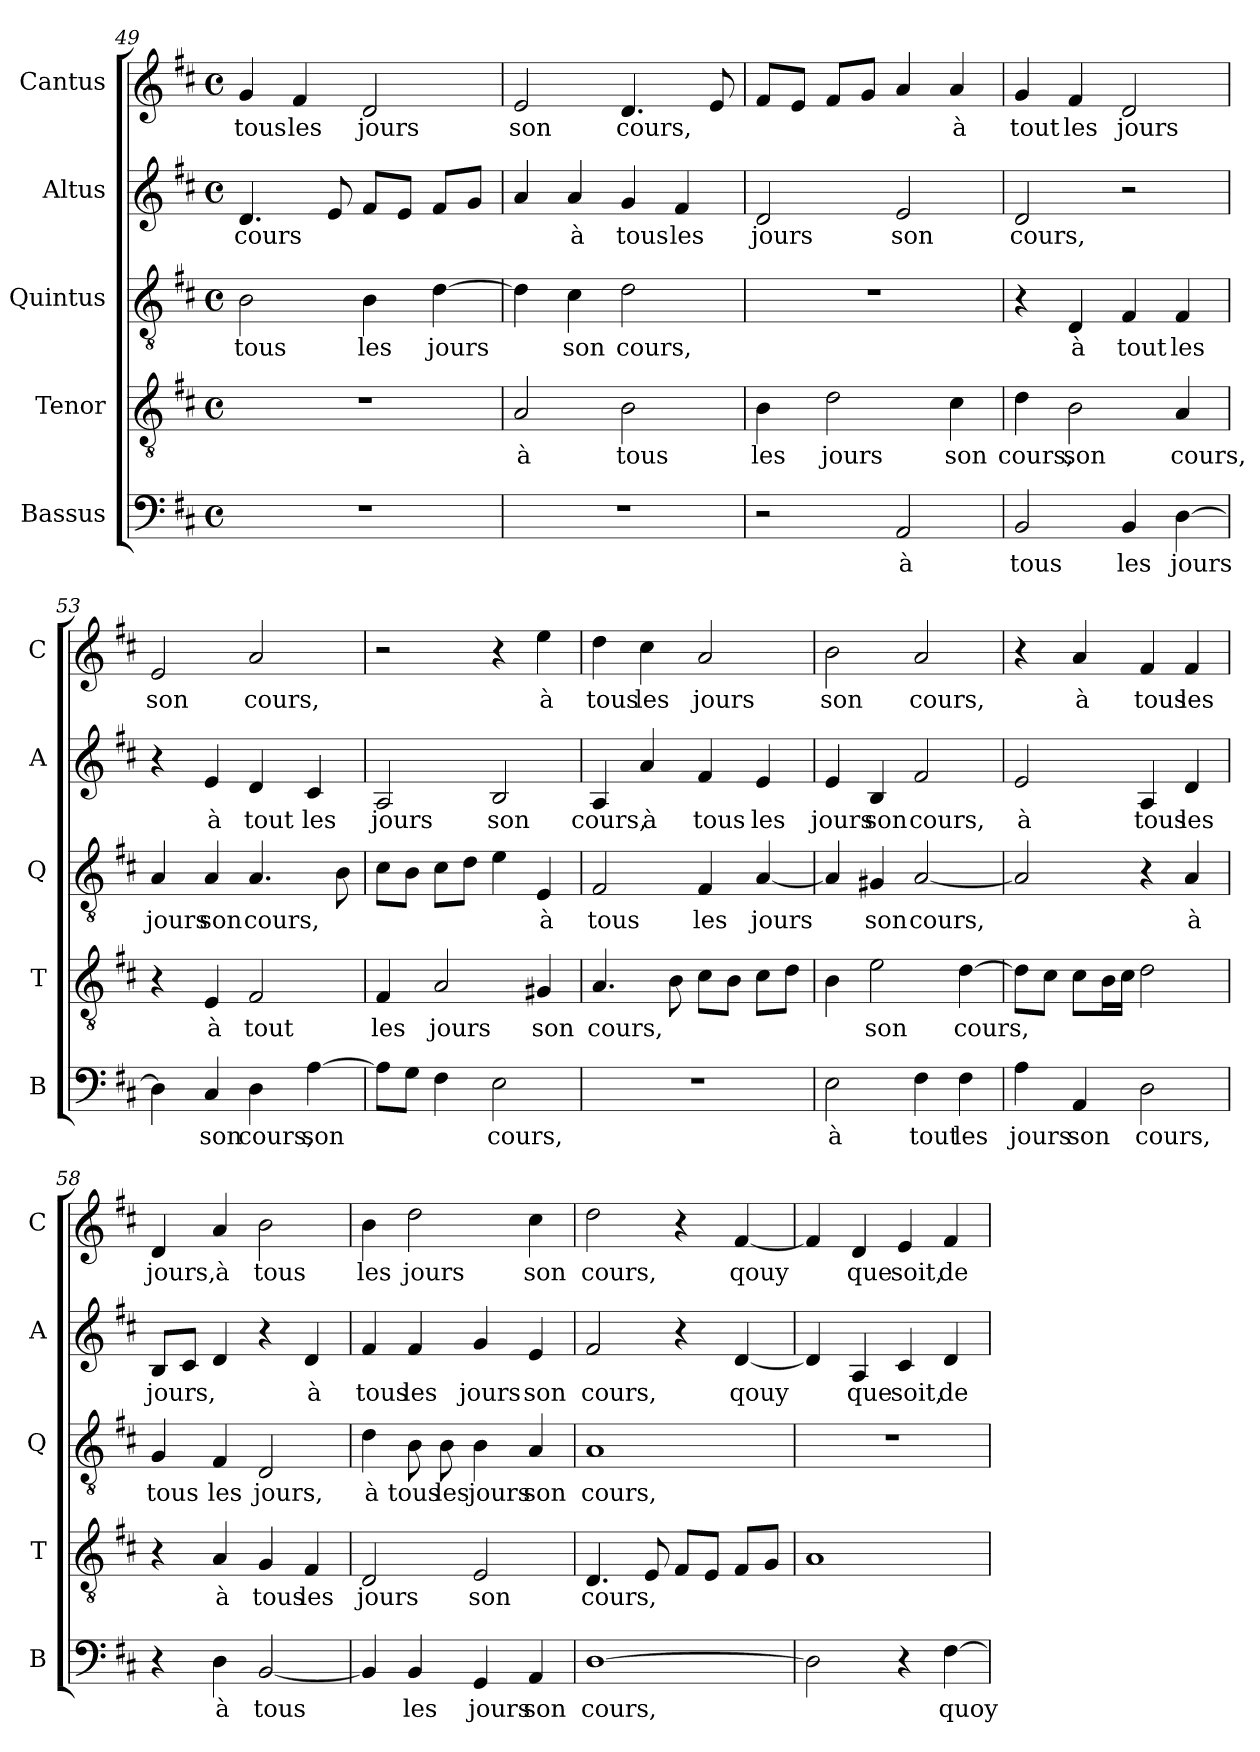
**kern	**text	**kern	**text	**kern	**text	**kern	**text	**kern	**text
*part5	*part5	*part4	*part4	*part3	*part3	*part2	*part2	*part1	*part1
*staff5	*staff5	*staff4	*staff4	*staff3	*staff3	*staff2	*staff2	*staff1	*staff1
*I"Bassus	*	*I"Tenor	*	*I"Quintus	*	*I"Altus	*	*I"Cantus	*
*I'B	*	*I'T	*	*I'Q	*	*I'A	*	*I'C	*
*clefF4	*	*clefGv2	*	*clefGv2	*	*clefG2	*	*clefG2	*
*k[f#c#]	*	*k[f#c#]	*	*k[f#c#]	*	*k[f#c#]	*	*k[f#c#]	*
*D:	*	*D:	*	*D:	*	*D:	*	*D:	*
*M4/4	*	*M4/4	*	*M4/4	*	*M4/4	*	*M4/4	*
*met(c)	*	*met(c)	*	*met(c)	*	*met(c)	*	*met(c)	*
=49	=49	=49	=49	=49	=49	=49	=49	=49	=49
!	!	!	!	!	!LO:LY:b	!	!LO:LY:b	!	!LO:LY:b
1r	.	1r	.	2B\	tous	4.d/	-cours	4g/	tous
!	!	!	!	!	!	!	!	!	!LO:LY:b
.	.	.	.	.	.	.	.	4f#/	les
.	.	.	.	.	.	8e/	.	.	.
!	!	!	!	!	!LO:LY:b	!	!	!	!LO:LY:b
.	.	.	.	4B\	les	8f#/L	.	2d/	jours
.	.	.	.	.	.	8e/J	.	.	.
!	!	!	!	!	!LO:LY:b	!	!	!	!
.	.	.	.	[4d\	jours	8f#/L	.	.	.
.	.	.	.	.	.	8g/J	.	.	.
=50	=50	=50	=50	=50	=50	=50	=50	=50	=50
!	!	!	!LO:LY:b	!	!	!	!	!	!LO:LY:b
1r	.	2A/	à	4d\]	.	4a/	.	2e/	son
!	!	!	!	!	!LO:LY:b	!	!LO:LY:b	!	!
.	.	.	.	4c#\	son	4a/	à	.	.
!	!	!	!LO:LY:b	!	!LO:LY:b	!	!LO:LY:b	!	!LO:LY:b
.	.	2B\	tous	2d\	cours,	4g/	tous	4.d/	cours,
!	!	!	!	!	!	!	!LO:LY:b	!	!
.	.	.	.	.	.	4f#/	les	.	.
.	.	.	.	.	.	.	.	8e/	.
=51	=51	=51	=51	=51	=51	=51	=51	=51	=51
!	!	!	!LO:LY:b	!	!	!	!LO:LY:b	!	!
2r	.	4B\	les	1r	.	2d/	jours	8f#/L	.
.	.	.	.	.	.	.	.	8e/J	.
!	!	!	!LO:LY:b	!	!	!	!	!	!
.	.	2d\	jours	.	.	.	.	8f#/L	.
.	.	.	.	.	.	.	.	8g/J	.
!	!LO:LY:b	!	!	!	!	!	!LO:LY:b	!	!
2AA/	à	.	.	.	.	2e/	son	4a/	.
!	!	!	!LO:LY:b	!	!	!	!	!	!LO:LY:b
.	.	4c#\	son	.	.	.	.	4a/	à
=52	=52	=52	=52	=52	=52	=52	=52	=52	=52
!	!LO:LY:b	!	!LO:LY:b	!	!	!	!LO:LY:b	!	!LO:LY:b
2BB/	tous	4d\	cours,	4r	.	2d/	cours,	4g/	tout
!	!	!	!LO:LY:b	!	!LO:LY:b	!	!	!	!LO:LY:b
.	.	2B\	son	4D/	à	.	.	4f#/	les
!	!LO:LY:b	!	!	!	!LO:LY:b	!	!	!	!LO:LY:b
4BB/	les	.	.	4F#/	tout	2r	.	2d/	jours
!	!LO:LY:b	!	!LO:LY:b	!	!LO:LY:b	!	!	!	!
[4D\	jours	4A/	cours,	4F#/	les	.	.	.	.
=53	=53	=53	=53	=53	=53	=53	=53	=53	=53
!	!	!	!	!	!LO:LY:b	!	!	!	!LO:LY:b
4D\]	.	4r	.	4A/	jours	4r	.	2e/	son
!	!LO:LY:b	!	!LO:LY:b	!	!LO:LY:b	!	!LO:LY:b	!	!
4C#/	son	4E/	à	4A/	son	4e/	à	.	.
!	!LO:LY:b	!	!LO:LY:b	!	!LO:LY:b	!	!LO:LY:b	!	!LO:LY:b
4D\	cours,	2F#/	tout	4.A/	cours,	4d/	tout	2a/	cours,
!	!LO:LY:b	!	!	!	!	!	!LO:LY:b	!	!
[4A\	son	.	.	.	.	4c#/	les	.	.
.	.	.	.	8B\	.	.	.	.	.
!!LO:LB:g=z
=54	=54	=54	=54	=54	=54	=54	=54	=54	=54
!	!	!	!LO:LY:b	!	!	!	!LO:LY:b	!	!
8A\L]	.	4F#/	les	8c#\L	.	2A/	jours	2r	.
8G\J	.	.	.	8B\J	.	.	.	.	.
!	!	!	!LO:LY:b	!	!	!	!	!	!
4F#\	.	2A/	jours	8c#\L	.	.	.	.	.
.	.	.	.	8d\J	.	.	.	.	.
!	!LO:LY:b	!	!	!	!	!	!LO:LY:b	!	!
2E\	cours,	.	.	4e\	.	2B/	son	4r	.
!	!	!	!LO:LY:b	!	!LO:LY:b	!	!	!	!LO:LY:b
.	.	4G#X/	son	4E/	à	.	.	4ee\	à
=55	=55	=55	=55	=55	=55	=55	=55	=55	=55
!	!	!	!LO:LY:b	!	!LO:LY:b	!	!LO:LY:b	!	!LO:LY:b
1r	.	4.A/	cours,	2F#/	tous	4A/	cours,	4dd\	tous
!	!	!	!	!	!	!	!LO:LY:b	!	!LO:LY:b
.	.	.	.	.	.	4a/	à	4cc#\	les
.	.	8B\	.	.	.	.	.	.	.
!	!	!	!	!	!LO:LY:b	!	!LO:LY:b	!	!LO:LY:b
.	.	8c#\L	.	4F#/	les	4f#/	tous	2a/	jours
.	.	8B\J	.	.	.	.	.	.	.
!	!	!	!	!	!LO:LY:b	!	!LO:LY:b	!	!
.	.	8c#\L	.	[4A/	jours	4e/	les	.	.
.	.	8d\J	.	.	.	.	.	.	.
=56	=56	=56	=56	=56	=56	=56	=56	=56	=56
!	!LO:LY:b	!	!	!	!	!	!LO:LY:b	!	!LO:LY:b
2E\	à	4B\	.	4A/]	.	4e/	jours	2b\	son
!	!	!	!LO:LY:b	!	!LO:LY:b	!	!LO:LY:b	!	!
.	.	2e\	son	4G#X/	son	4B/	son	.	.
!	!LO:LY:b	!	!	!	!LO:LY:b	!	!LO:LY:b	!	!LO:LY:b
4F#\	tout	.	.	[2A/	cours,	2f#/	cours,	2a/	cours,
!	!LO:LY:b	!	!LO:LY:b	!	!	!	!	!	!
4F#\	les	[4d\	cours,	.	.	.	.	.	.
=57	=57	=57	=57	=57	=57	=57	=57	=57	=57
!	!LO:LY:b	!	!	!	!	!	!LO:LY:b	!	!
4A\	jours	8d\L]	.	2A/]	.	2e/	à	4r	.
.	.	8c#\J	.	.	.	.	.	.	.
!	!LO:LY:b	!	!	!	!	!	!	!	!LO:LY:b
4AA/	son	8c#\L	.	.	.	.	.	4a/	à
.	.	16B\L	.	.	.	.	.	.	.
.	.	16c#\JJ	.	.	.	.	.	.	.
!	!LO:LY:b	!	!	!	!	!	!LO:LY:b	!	!LO:LY:b
2D\	cours,	2d\	.	4r	.	4A/	tous	4f#/	tous
!	!	!	!	!	!LO:LY:b	!	!LO:LY:b	!	!LO:LY:b
.	.	.	.	4A/	à	4d/	les	4f#/	les
=58	=58	=58	=58	=58	=58	=58	=58	=58	=58
!	!	!	!	!	!LO:LY:b	!	!LO:LY:b	!	!LO:LY:b
4r	.	4r	.	4G/	tous	8B/L	jours,	4d/	jours,
.	.	.	.	.	.	8c#/J	.	.	.
!	!LO:LY:b	!	!LO:LY:b	!	!LO:LY:b	!	!	!	!LO:LY:b
4D\	à	4A/	à	4F#/	les	4d/	.	4a/	à
!	!LO:LY:b	!	!LO:LY:b	!	!LO:LY:b	!	!	!	!LO:LY:b
[2BB/	tous	4G/	tous	2D/	jours,	4r	.	2b\	tous
!	!	!	!LO:LY:b	!	!	!	!LO:LY:b	!	!
.	.	4F#/	les	.	.	4d/	à	.	.
!!LO:LB:g=z
=59	=59	=59	=59	=59	=59	=59	=59	=59	=59
!	!	!	!LO:LY:b	!	!LO:LY:b	!	!LO:LY:b	!	!LO:LY:b
4BB/]	.	2D/	jours	4d\	à	4f#/	tous	4b\	les
!	!LO:LY:b	!	!	!	!LO:LY:b	!	!LO:LY:b	!	!LO:LY:b
4BB/	les	.	.	8B\	tous	4f#/	les	2dd\	jours
!	!	!	!	!	!LO:LY:b	!	!	!	!
.	.	.	.	8B\	les	.	.	.	.
!	!LO:LY:b	!	!LO:LY:b	!	!LO:LY:b	!	!LO:LY:b	!	!
4GG/	jours	2E/	son	4B\	jours	4g/	jours	.	.
!	!LO:LY:b	!	!	!	!LO:LY:b	!	!LO:LY:b	!	!LO:LY:b
4AA/	son	.	.	4A/	son	4e/	son	4cc#\	son
=60	=60	=60	=60	=60	=60	=60	=60	=60	=60
!	!LO:LY:b	!	!LO:LY:b	!	!LO:LY:b	!	!LO:LY:b	!	!LO:LY:b
[1D	cours,	4.D/	cours,	1A	cours,	2f#/	cours,	2dd\	cours,
.	.	8E/	.	.	.	.	.	.	.
.	.	8F#/L	.	.	.	4r	.	4r	.
.	.	8E/J	.	.	.	.	.	.	.
!	!	!	!	!	!	!	!LO:LY:b	!	!LO:LY:b
.	.	8F#/L	.	.	.	[4d/	qouy	[4f#/	qouy
.	.	8G/J	.	.	.	.	.	.	.
=61	=61	=61	=61	=61	=61	=61	=61	=61	=61
2D\]	.	1A	.	1r	.	4d/]	.	4f#/]	.
!	!	!	!	!	!	!	!LO:LY:b	!	!LO:LY:b
.	.	.	.	.	.	4A/	que	4d/	que
!	!	!	!	!	!	!	!LO:LY:b	!	!LO:LY:b
4r	.	.	.	.	.	4c#/	soit,	4e/	soit,
!	!LO:LY:b	!	!	!	!	!	!LO:LY:b	!	!LO:LY:b
[4F#\	quoy	.	.	.	.	4d/	de	4f#/	de
=	=	=	=	=	=	=	=	=	=
*-	*-	*-	*-	*-	*-	*-	*-	*-	*-
